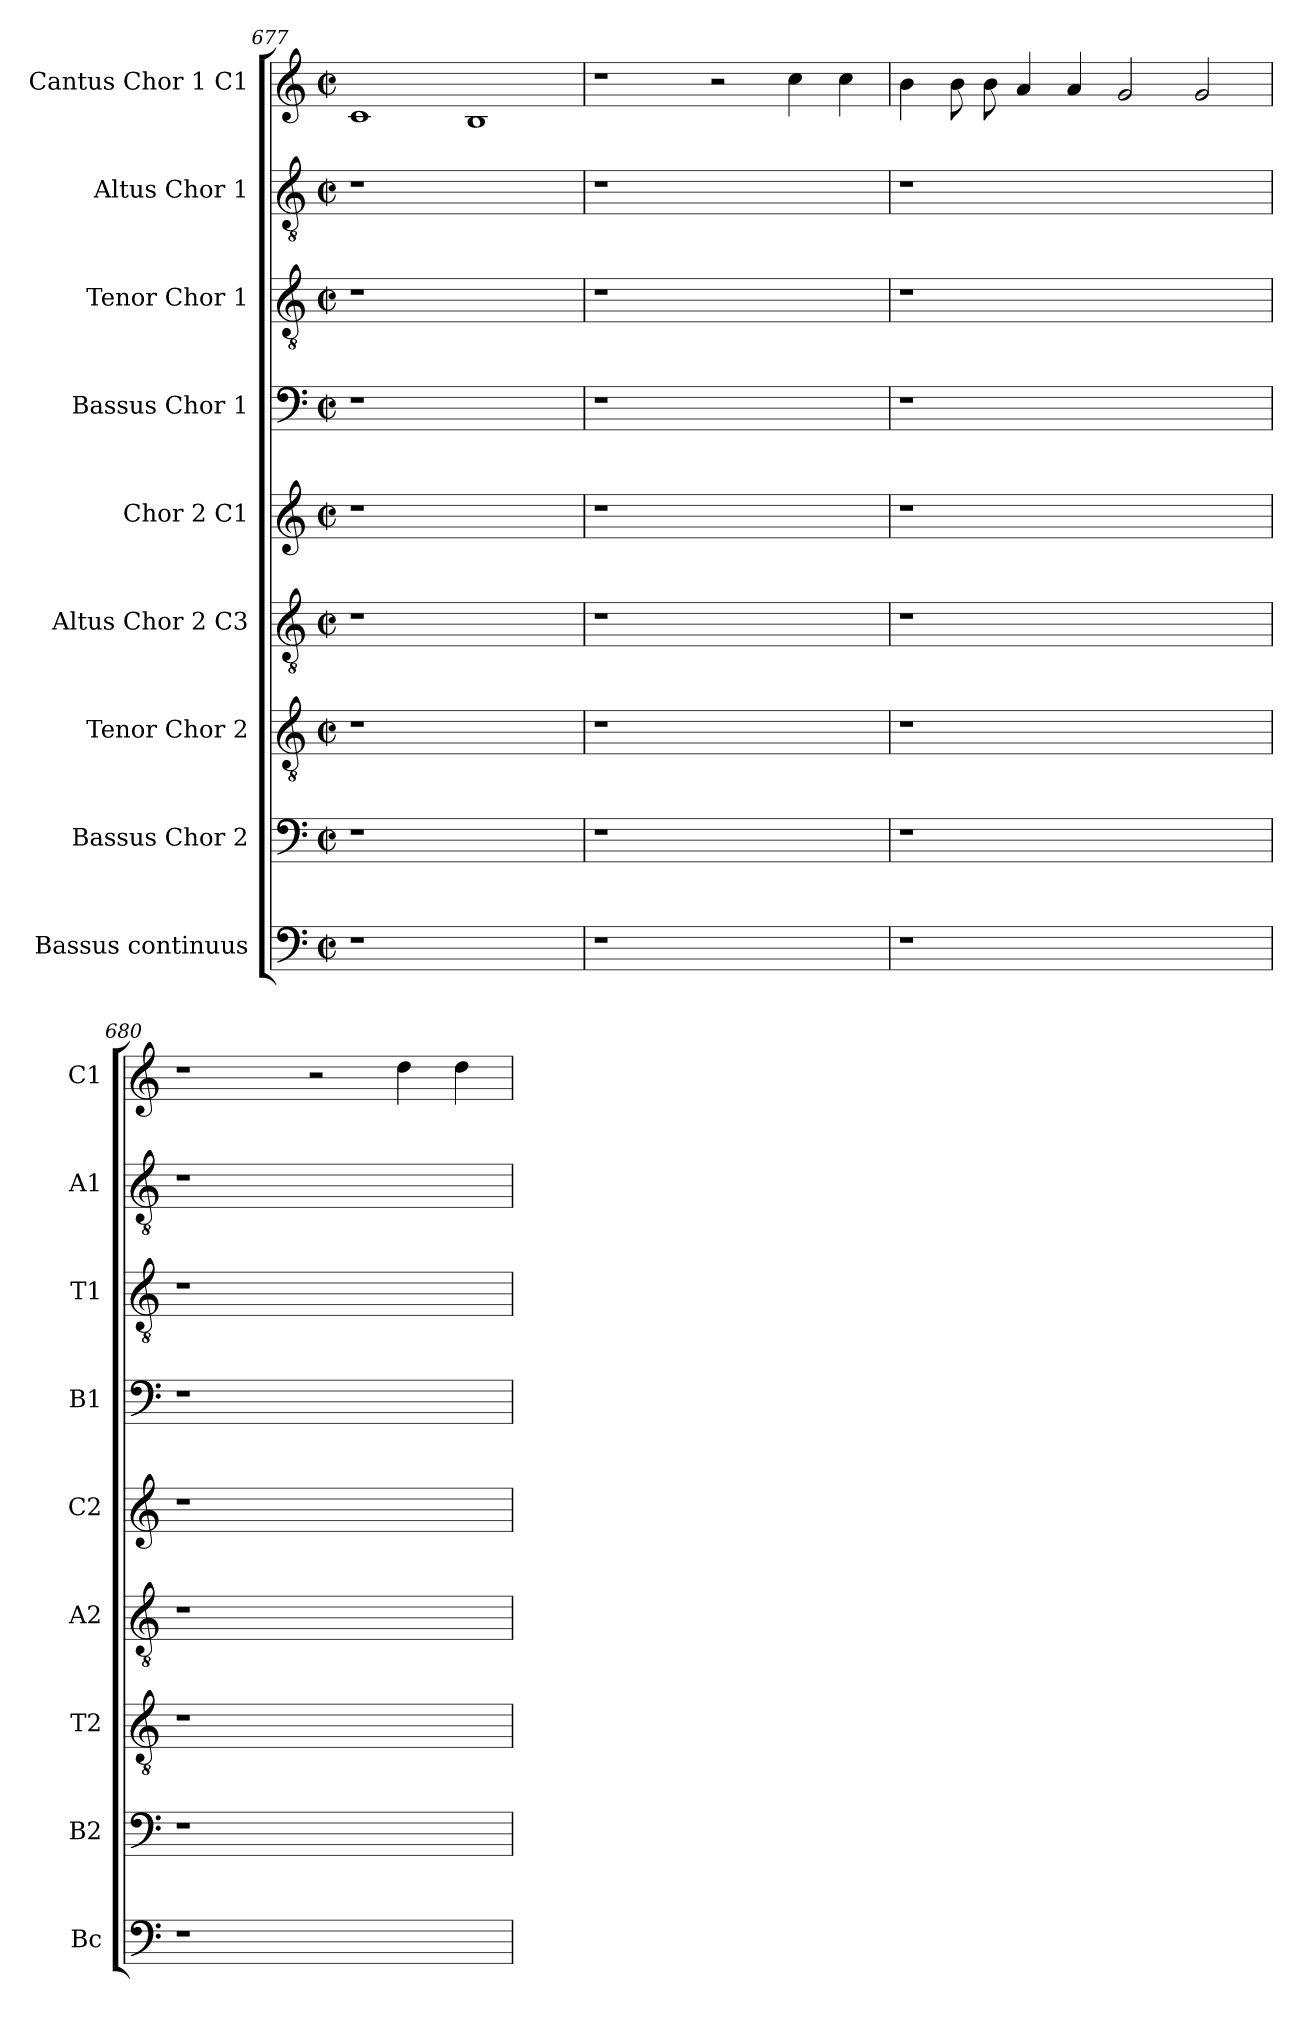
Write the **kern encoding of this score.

**kern	**kern	**kern	**kern	**kern	**kern	**kern	**kern	**kern
*part9	*part8	*part7	*part6	*part5	*part4	*part3	*part2	*part1
*staff9	*staff8	*staff7	*staff6	*staff5	*staff4	*staff3	*staff2	*staff1
*I"Bassus continuus	*I"Bassus Chor 2	*I"Tenor Chor 2	*I"Altus Chor 2 C3	*I"Chor 2 C1	*I"Bassus Chor 1	*I"Tenor Chor 1	*I"Altus Chor 1	*I"Cantus Chor 1 C1
*I'Bc	*I'B2	*I'T2	*I'A2	*I'C2	*I'B1	*I'T1	*I'A1	*I'C1
*clefF4	*clefF4	*clefGv2	*clefGv2	*clefG2	*clefF4	*clefGv2	*clefGv2	*clefG2
*ITrd7c12	*	*	*	*	*	*	*	*
*k[]	*k[]	*k[]	*k[]	*k[]	*k[]	*k[]	*k[]	*k[]
*C:	*C:	*C:	*C:	*C:	*C:	*C:	*C:	*C:
*M2/2	*M2/2	*M2/2	*M2/2	*M2/2	*M2/2	*M2/2	*M2/2	*M2/2
*met(c|)	*met(c|)	*met(c|)	*met(c|)	*met(c|)	*met(c|)	*met(c|)	*met(c|)	*met(c|)
=677	=677	=677	=677	=677	=677	=677	=677	=677
1r	1r	1r	1r	1r	1r	1r	1r	1c
1ryy	1ryy	1ryy	1ryy	1ryy	1ryy	1ryy	1ryy	1B
=678	=678	=678	=678	=678	=678	=678	=678	=678
1r	1r	1r	1r	1r	1r	1r	1r	1r
1ryy	1ryy	1ryy	1ryy	1ryy	1ryy	1ryy	1ryy	2r
.	.	.	.	.	.	.	.	4cc\
.	.	.	.	.	.	.	.	4cc\
=679	=679	=679	=679	=679	=679	=679	=679	=679
1r	1r	1r	1r	1r	1r	1r	1r	4b\
.	.	.	.	.	.	.	.	8b\
.	.	.	.	.	.	.	.	8b\
.	.	.	.	.	.	.	.	4a/
.	.	.	.	.	.	.	.	4a/
1ryy	1ryy	1ryy	1ryy	1ryy	1ryy	1ryy	1ryy	2g/
.	.	.	.	.	.	.	.	2g/
=680	=680	=680	=680	=680	=680	=680	=680	=680
1r	1r	1r	1r	1r	1r	1r	1r	1r
1ryy	1ryy	1ryy	1ryy	1ryy	1ryy	1ryy	1ryy	2r
.	.	.	.	.	.	.	.	4dd\
.	.	.	.	.	.	.	.	4dd\
=	=	=	=	=	=	=	=	=
*-	*-	*-	*-	*-	*-	*-	*-	*-
